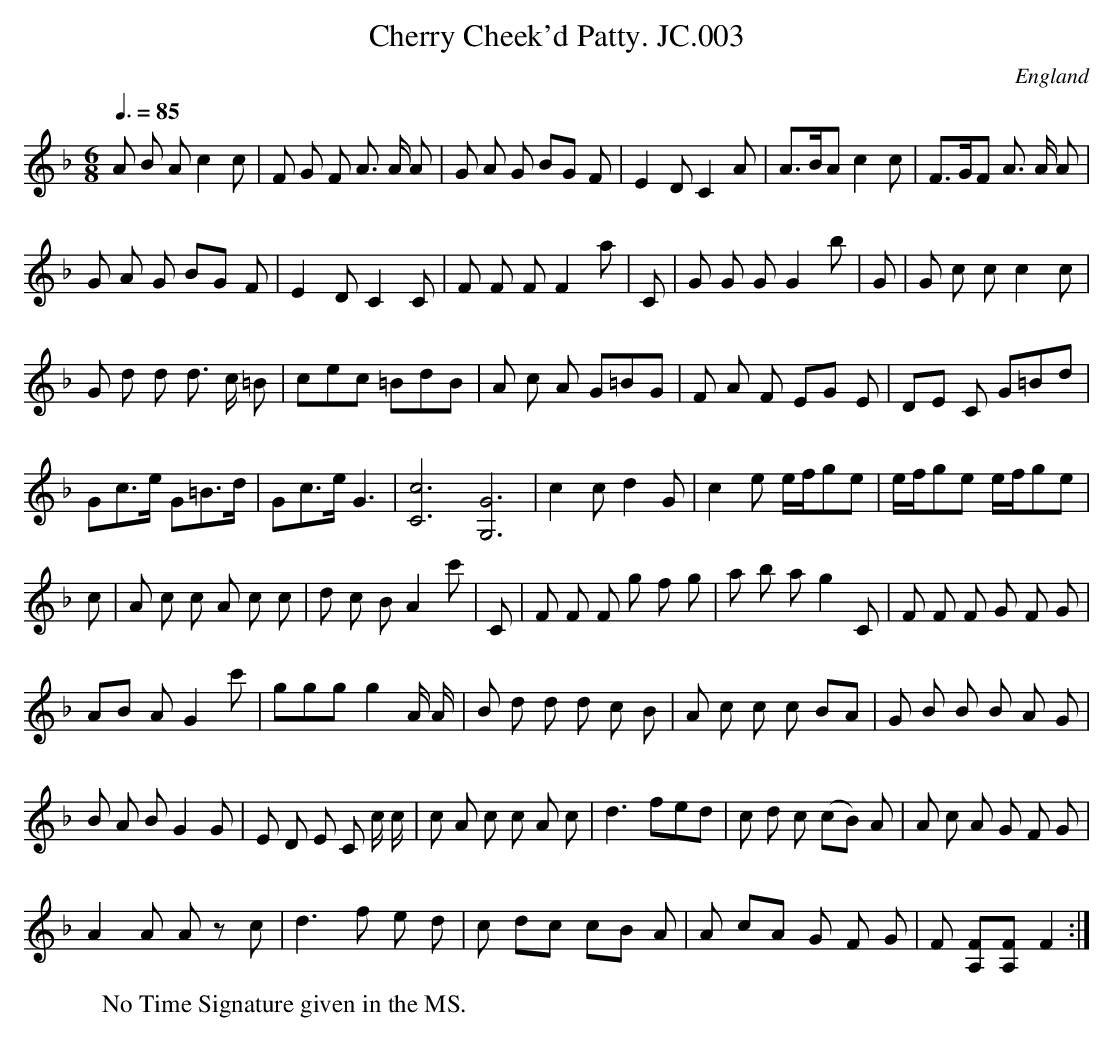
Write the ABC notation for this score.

X:1
T:Cherry Cheek'd Patty. JC.003
O:England
M:6/8
L:1/8
Q:3/8=85
K:F major
A B A c2 c|\
F G F A> A A|G A G BG F|E2 D C2 A|A>BA c2c|F>GF A> A A|!
G A G BG F|E2 D C2 C|F F F F2 a|C|G G G G2 b|G|G c c c2 c|!
G d d d> c =B|cec =BdB|A c A G=BG|F A F EG E|DE C G=Bd|!
Gc>e G=B>d|Gc>e G3|[C6c6][G,6G6]|c2cd2G|c2e e/f/ge|e/f/ge e/f/ge|!
c|A c c A c c|d c B A2c'|C|F F F g f g|a b a g2C|F F F G F G|!
AB A G2 c'|ggg g2 A/ A/|B d d d c B|A c c c BA|G B B B A G|!
B A B G2 G|E D E C c/ c/|c A c c A c|d3fed|c d c (cB) A|A c A G F G|!
A2 A A z c|d3f e d|c dc cB A|A cA G F G|F [A,F][A,F] F2:|
W:No Time Signature given in the MS.
